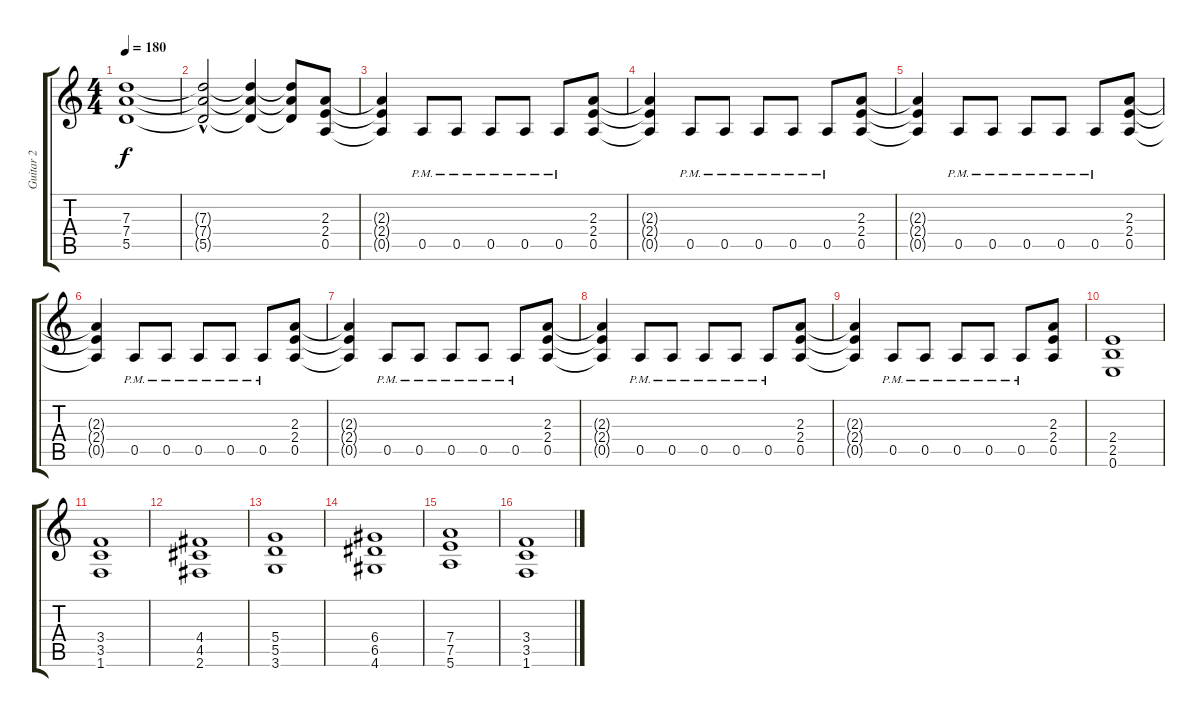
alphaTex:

\track ("Guitar 2" "Guitar 2") {instrument distortionguitar}
\staff {score tabs}
\tuning (E4 B3 G3 D3 A2 E2) {hide}
\ts (4 4)
\tempo 180
\clef g2
\ks c
(7.3{t} 7.4{t} 5.5{t}).1{dy f} |
(7.3{t} 7.4{t} 5.5{hac t}).2 (7.3{t} 7.4{t} 5.5{t}).4 (7.3{t} 7.4{t} 5.5{t}).8 (2.3 2.4 0.5).8 |
(2.3{t} 2.4{t} 0.5{t}).4 0.5{pm}.8 0.5{pm}.8 0.5{pm}.8 0.5{pm}.8 0.5{pm}.8 (2.3 2.4 0.5).8 |
(2.3{t} 2.4{t} 0.5{t}).4 0.5{pm}.8 0.5{pm}.8 0.5{pm}.8 0.5{pm}.8 0.5{pm}.8 (2.3 2.4 0.5).8 |
(2.3{t} 2.4{t} 0.5{t}).4 0.5{pm}.8 0.5{pm}.8 0.5{pm}.8 0.5{pm}.8 0.5{pm}.8 (2.3 2.4 0.5).8 |
(2.3{t} 2.4{t} 0.5{t}).4 0.5{pm}.8 0.5{pm}.8 0.5{pm}.8 0.5{pm}.8 0.5{pm}.8 (2.3 2.4 0.5).8 |
(2.3{t} 2.4{t} 0.5{t}).4 0.5{pm}.8 0.5{pm}.8 0.5{pm}.8 0.5{pm}.8 0.5{pm}.8 (2.3 2.4 0.5).8 |
(2.3{t} 2.4{t} 0.5{t}).4 0.5{pm}.8 0.5{pm}.8 0.5{pm}.8 0.5{pm}.8 0.5{pm}.8 (2.3 2.4 0.5).8 |
(2.3{t} 2.4{t} 0.5{t}).4 0.5{pm}.8 0.5{pm}.8 0.5{pm}.8 0.5{pm}.8 0.5{pm}.8 (2.3 2.4 0.5).8 |
(2.4 2.5 0.6).1 |
(3.4 3.5 1.6).1 |
(4.4 4.5 2.6).1 |
(5.4 5.5 3.6).1 |
(6.4 6.5 4.6).1 |
(7.4 7.5 5.6).1 |
(3.4 3.5 1.6).1
